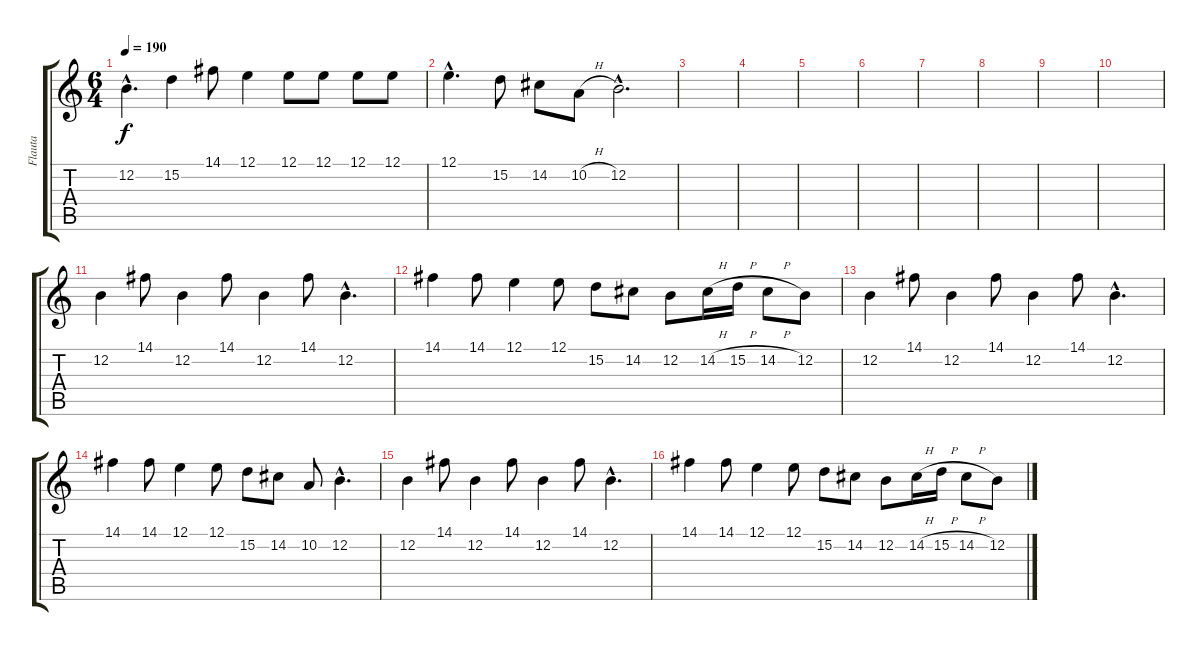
\track ("Flauta" "Flauta") {instrument flute}
\staff {score tabs}
\tuning (E4 B3 G3 D3 A2 E2) {hide}
\ts (6 4)
\tempo 190
\clef g2
\ks c
12.2{hac}.4{d dy f} 15.2.4 14.1.8 12.1.4 12.1.8 12.1.8 12.1.8 12.1.8 |
12.1{hac}.4{d} 15.2.8 14.2.8 10.2{h}.8 12.2{hac}.2{d} |
|
|
|
|
|
|
|
|
12.2.4 14.1.8 12.2.4 14.1.8 12.2.4 14.1.8 12.2{hac}.4{d} |
14.1.4 14.1.8 12.1.4 12.1.8 15.2.8 14.2.8 12.2.8 14.2{h}.16 15.2{h}.16 14.2{h}.8 12.2.8 |
12.2.4 14.1.8 12.2.4 14.1.8 12.2.4 14.1.8 12.2{hac}.4{d} |
14.1.4 14.1.8 12.1.4 12.1.8 15.2.8 14.2.8 10.2.8 12.2{hac}.4{d} |
12.2.4 14.1.8 12.2.4 14.1.8 12.2.4 14.1.8 12.2{hac}.4{d} |
14.1.4 14.1.8 12.1.4 12.1.8 15.2.8 14.2.8 12.2.8 14.2{h}.16 15.2{h}.16 14.2{h}.8 12.2.8
